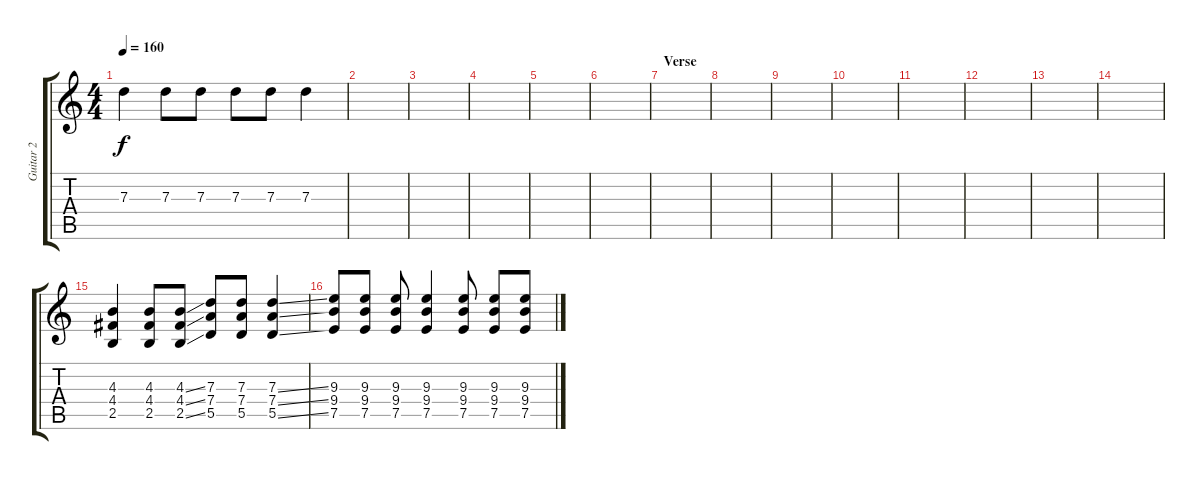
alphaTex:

\track ("Guitar 2" "Guitar 2") {instrument overdrivenguitar}
\staff {score tabs}
\tuning (E4 B3 G3 D3 A2 E2) {hide}
\ts (4 4)
\tempo 160
\clef g2
\ks c
7.3.4{dy f} 7.3.8 7.3.8 7.3.8 7.3.8 7.3.4 |
|
|
|
|
|
\section ("" "Verse")
|
|
|
|
|
|
|
|
(4.3 4.4 2.5).4 (4.3 4.4 2.5).8 (4.3{ss} 4.4{ss} 2.5{ss}).8 (7.3 7.4 5.5).8 (7.3 7.4 5.5).8 (7.3{ss} 7.4{ss} 5.5{ss}).4 |
(9.3 9.4 7.5).8 (9.3 9.4 7.5).8 (9.3 9.4 7.5).8 (9.3 9.4 7.5).4 (9.3 9.4 7.5).8 (9.3 9.4 7.5).8 (9.3 9.4 7.5).8
